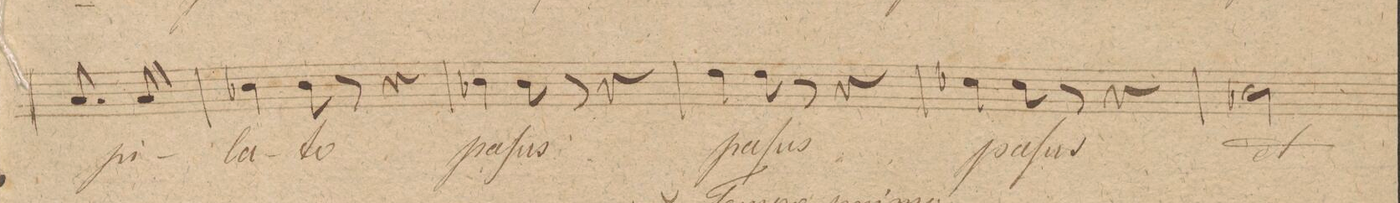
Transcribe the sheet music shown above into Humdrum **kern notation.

**kern	**text	**dynam
*I"Tenore.	*	*
*clefC4	*	*
*k[]	*	*
*met(c|)	*	*
*M3/4	*	*
8.G/	.	.
16G/	pi-	.
=98	=98	=98
4A-X\	-la-	.
8A-\	-to	.
8r	.	.
4r	.	.
=99	=99	=99
4A-X\	pa-	.
8A-\	-ſus	.
8r	.	.
4r	.	.
=100	=100	=100
4c\	-pa-	.
8c\	-ſus	.
8r	.	.
4r	.	.
=101	=101	=101
4B-X\	-pa-	.
8B-\	-ſus	.
8r	.	.
4r	.	.
=102	=102	=102
2A-X\	-et	.
*-	*-	*-
